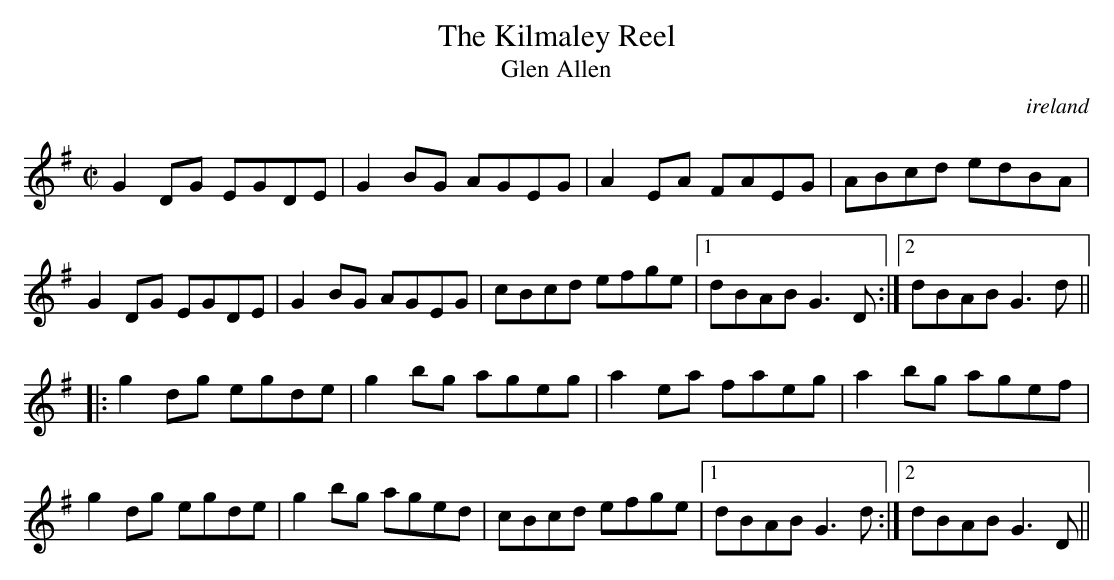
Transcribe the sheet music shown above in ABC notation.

X:1
T:Kilmaley Reel, The
T:Glen Allen
O:ireland
M:C|
K:G
G2DG EGDE|G2BG AGEG|A2EA FAEG|ABcd edBA|
G2DG EGDE|G2BG AGEG|cBcd efge|1 dBAB G3D:|2 dBAB G3d||
|:g2dg egde|g2bg ageg|a2ea faeg|a2bg agef|
g2dg egde|g2bg aged|cBcd efge|1 dBAB G3d:|2 dBAB G3D||
